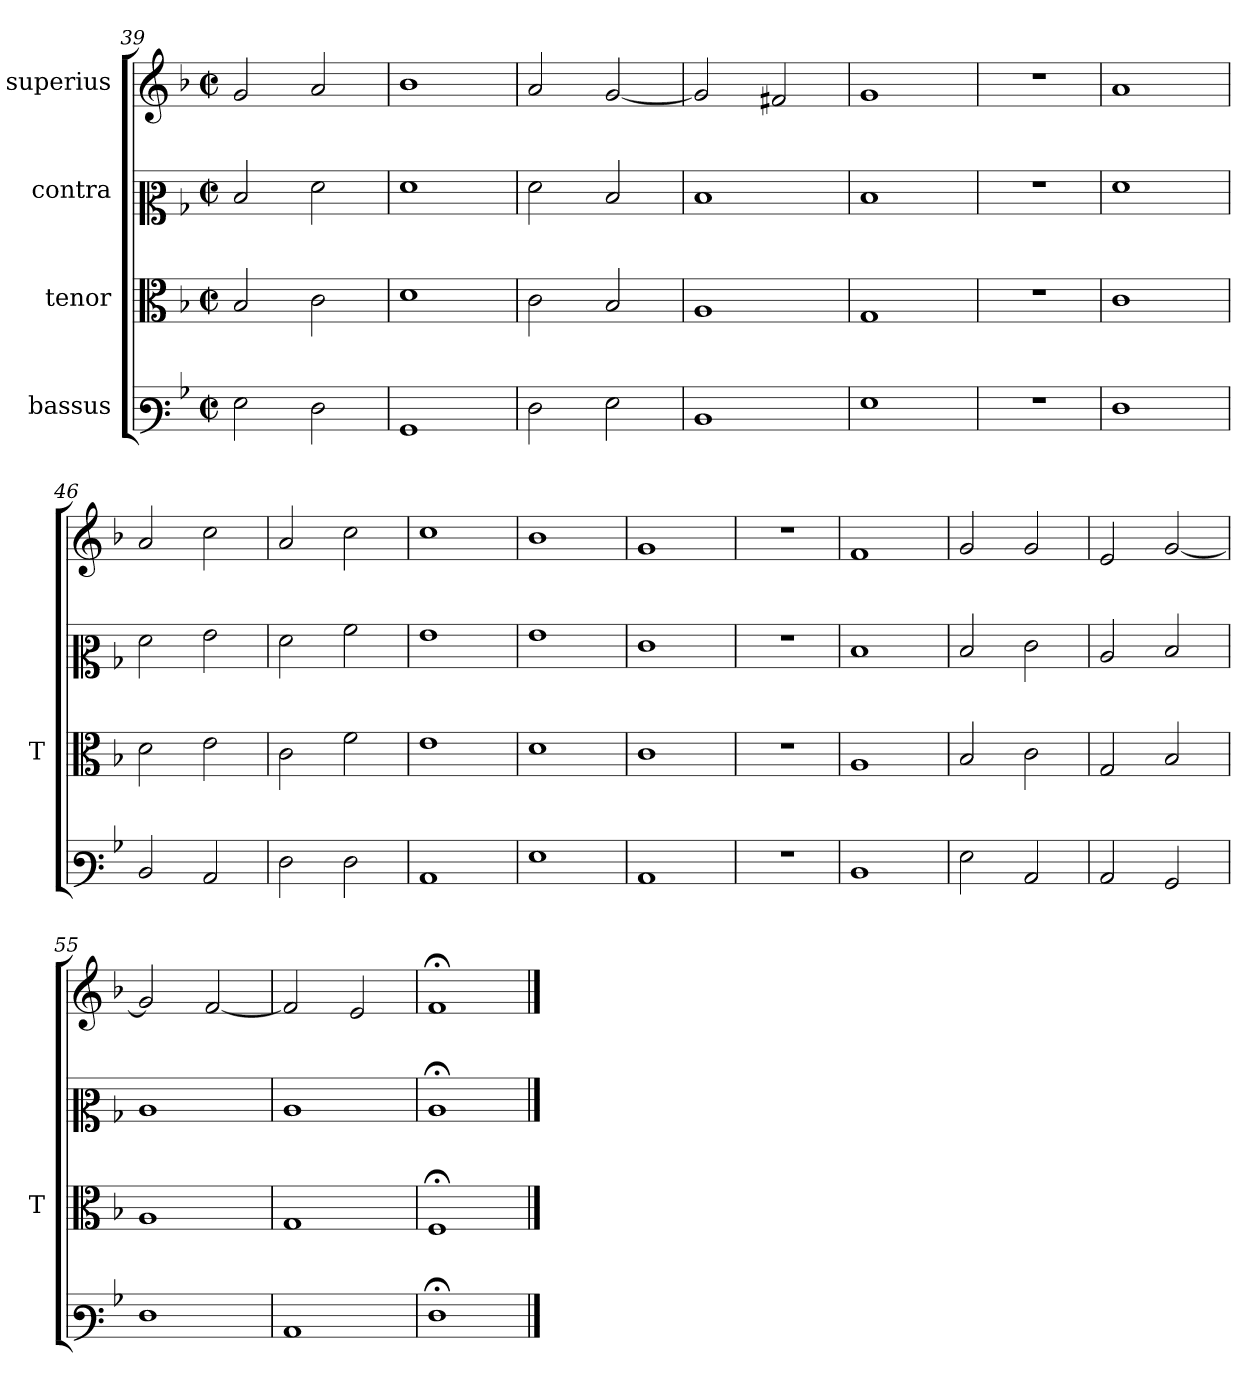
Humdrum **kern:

**kern	**kern	**kern	**kern
*part4	*part3	*part2	*part1
*staff4	*staff3	*staff2	*staff1
*I"bassus	*I"tenor	*I"contra	*I"superius
*	*I'T	*	*
*clefF3	*clefC3	*clefC2	*clefG2
*k[b-]	*k[b-]	*k[b-]	*k[b-]
*M2/2	*M2/2	*M2/2	*M2/2
*met(c|)	*met(c|)	*met(c|)	*met(c|)
=39	=39	=39	=39
2G	2B-	2d	2g
2F	2c	2f	2a
=40	=40	=40	=40
1BB-	1d	1f	1b-
=41	=41	=41	=41
2F	2c	2f	2a
2G	2B-	2d	[2g
=42	=42	=42	=42
1D	1A	1d	2g]
.	.	.	2f#X
=43	=43	=43	=43
1G	1G	1d	1g
=44	=44	=44	=44
1r	1r	1r	1r
=45	=45	=45	=45
1F	1c	1f	1a
=46	=46	=46	=46
2D	2d	2f	2a
2C	2e	2g	2cc
=47	=47	=47	=47
2F	2c	2f	2a
2F	2f	2a	2cc
=48	=48	=48	=48
1C	1e	1g	1cc
=49	=49	=49	=49
1G	1d	1g	1b-
=50	=50	=50	=50
1C	1c	1e	1g
=51	=51	=51	=51
1r	1r	1r	1r
=52	=52	=52	=52
1D	1A	1d	1f
=53	=53	=53	=53
2G	2B-	2d	2g
2C	2c	2e	2g
=54	=54	=54	=54
2C	2G	2c	2e
2BB-	2B-	2d	[2g
=55	=55	=55	=55
1F	1A	1c	2g]
.	.	.	[2f
=56	=56	=56	=56
1C	1G	1c	2f]
.	.	.	2e
=57	=57	=57	=57
1F;<	1F;<	1c;<	1f;<
==	==	==	==
*-	*-	*-	*-
